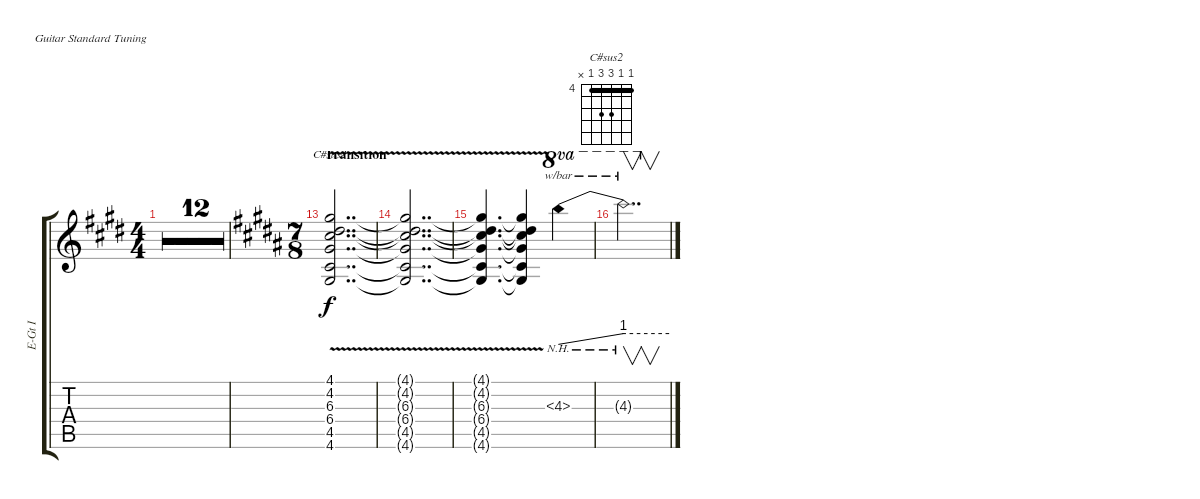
\defaultSystemsLayout 4
\bracketExtendMode groupsimilarinstruments
\otherSystemsTrackNameOrientation horizontal
\track ("Rhythm Guitar I" "E-Gt I") {multiBarRest instrument distortionguitar}
\staff {score tabs}
\tuning (E4 B3 G3 D3 A2 E2)
\chord ("C#sus2" 4 4 6 6 4 x) {firstfret 4 showfingering false barre (4 4)}
\ts (4 4)
\tempo 145
\clef g2
\ks e
r.1{dy f beam Down} |
r.1{beam Down} |
r.1{beam Down} |
r.1{beam Down} |
r.1{beam Down} |
r.1{beam Down} |
r.1{beam Down} |
r.1{beam Down} |
r.1{beam Down} |
r.1{beam Down} |
r.2{beam Down} r.2{beam Down} |
r.2{beam Down} r.2{beam Down} |
\ts (7 8)
\beaming (8 2 2 2 2)
\section ("" "Transition")
\ks b
(4.6{v acc #} 4.5{v acc #} 6.4{v acc #} 6.3{v acc #} 4.2{v acc #} 4.1{v acc #}).2{dd ch "C#sus2" beam Up} |
(4.6{v t acc #} 4.5{v t acc #} 6.4{v t acc #} 6.3{v t acc #} 4.2{v t acc #} 4.1{v t acc #}).2{dd beam Up} |
(4.1{v t acc #} 4.2{v t acc #} 6.3{v t acc #} 6.4{v t acc #} 4.5{v t acc #} 4.6{v t acc #}).4{d beam Up} (4.6{v t acc #} 4.5{v t acc #} 6.4{v t acc #} 6.3{v t acc #} 4.2{v t acc #} 4.1{v t acc #}).4{beam Up} 4.3{nh acc forcenatural}.4{tbe (dive default 0 0 57 4) ot 8va beam Down} |
4.3{nh t}.2{v dd tbe (hold default 0 4 60 4) ot 8va beam Down}
